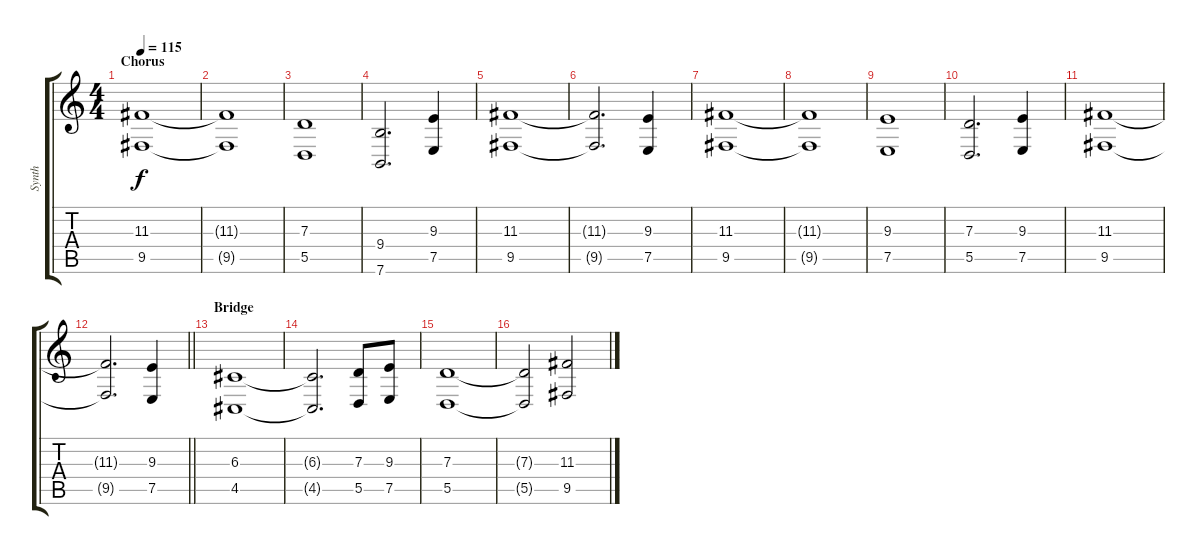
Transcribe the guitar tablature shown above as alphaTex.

\track ("Synth" "Synth") {instrument stringensemble1}
\staff {score tabs}
\tuning (E4 B3 G3 D3 A2 E2) {hide}
\ts (4 4)
\section ("" "Chorus")
\tempo 115
\clef g2
\ks c
(11.3 9.5).1{dy f} |
(11.3{t} 9.5{t}).1 |
(7.3 5.5).1 |
(9.4 7.6).2{d} (9.3 7.5).4 |
(11.3 9.5).1 |
(11.3{t} 9.5{t}).2{d} (9.3 7.5).4 |
(11.3 9.5).1 |
(11.3{t} 9.5{t}).1 |
(9.3 7.5).1 |
(7.3 5.5).2{d} (9.3 7.5).4 |
(11.3 9.5).1 |
\barLineRight lightlight
(11.3{t} 9.5{t}).2{d} (9.3 7.5).4 |
\section ("" "Bridge")
(6.3 4.5).1 |
(6.3{t} 4.5{t}).2{d} (7.3 5.5).8 (9.3 7.5).8 |
(7.3 5.5).1 |
(7.3{t} 5.5{t}).2 (11.3 9.5).2
